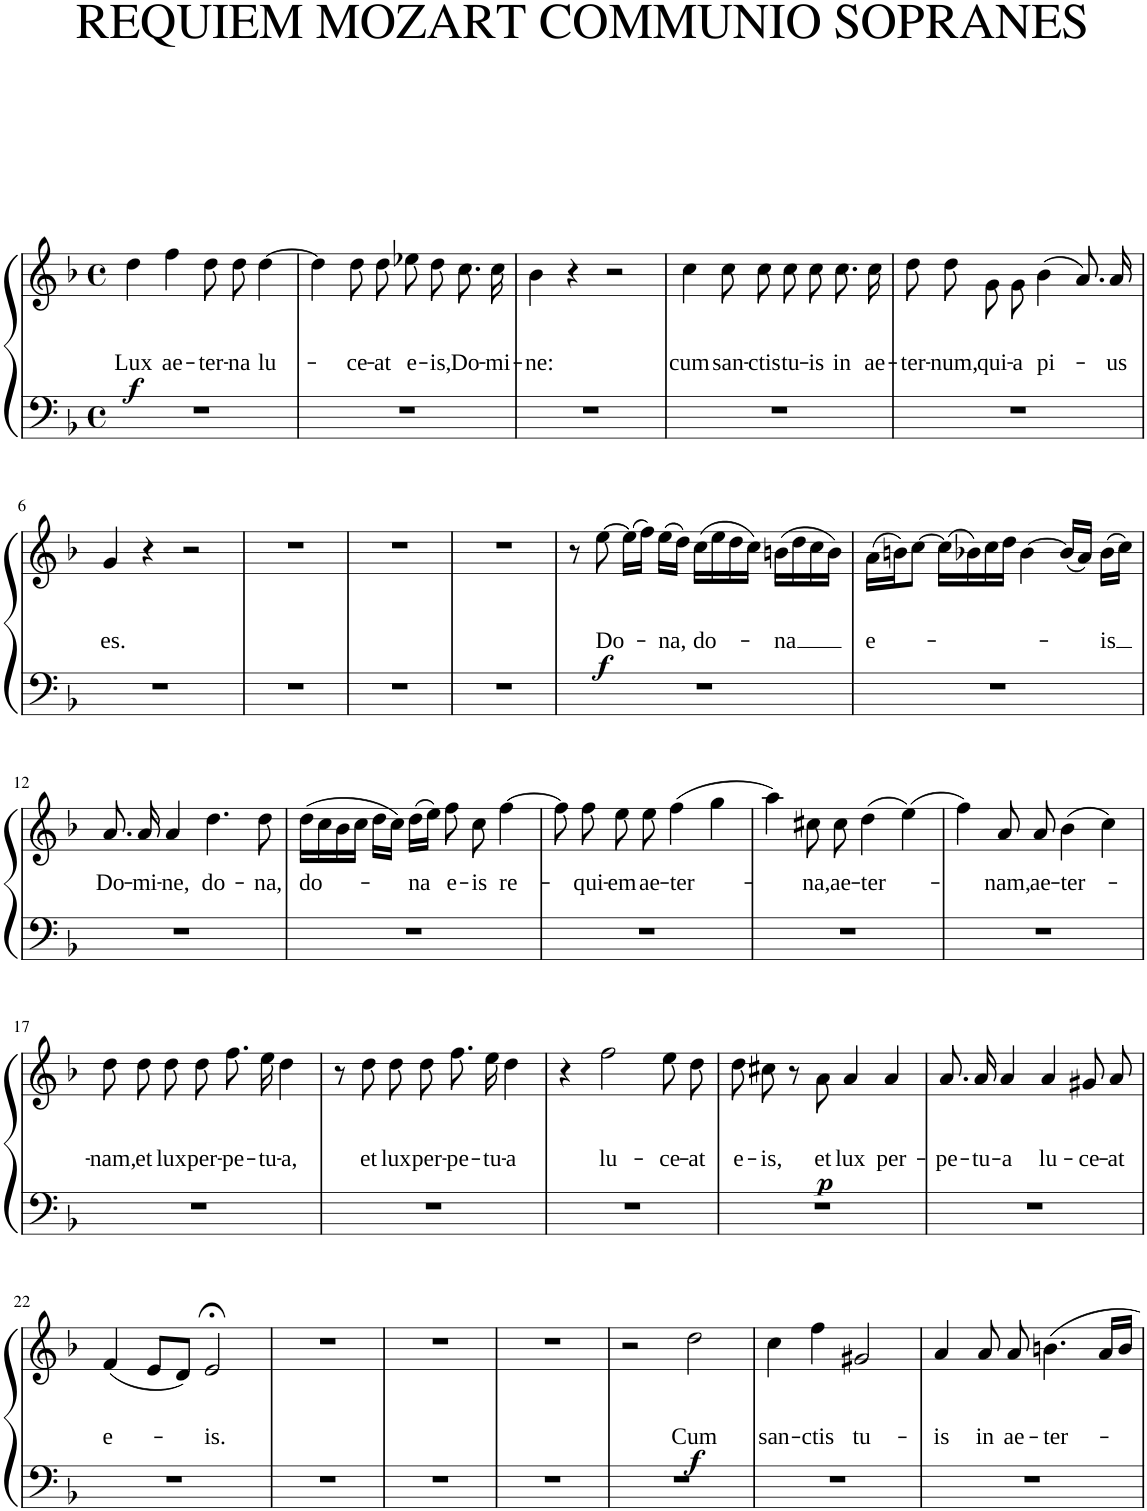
**kern	**kern	**text	**dynam
*part1	*part1	*part1	*part1
*staff2	*staff1	*staff1	*staff1/2
*I"Piano	*	*	*
*I'Pno.	*	*	*
*clefF4	*clefG2	*	*
*k[b-]	*k[b-]	*	*
*M4/4	*M4/4	*	*
*met(c)	*met(c)	*	*
=1	=1	=1	=1
!	!	!LO:LY:b	!LO:DY:b
1r	4dd\	Lux	f
!	!	!LO:LY:b	!
.	4ff\	ae-	.
!	!	!LO:LY:b	!
.	8dd\	-ter-	.
!	!	!LO:LY:b	!
.	8dd\	-na	.
!	!	!LO:LY:b	!
.	[4dd\	lu-	.
=2	=2	=2	=2
1r	4dd\]	.	.
!	!	!LO:LY:b	!
.	8dd\	-ce-	.
!	!	!LO:LY:b	!
.	8dd\	-at	.
!	!	!LO:LY:b	!
.	8ee-X\	e-	.
!	!	!LO:LY:b	!
.	8dd\	-is,	.
!	!	!LO:LY:b	!
.	8.cc\	Do-	.
!	!	!LO:LY:b	!
.	16cc\	-mi-	.
=3	=3	=3	=3
!	!	!LO:LY:b	!
1r	4b-\	-ne:	.
.	4r	.	.
.	2r	.	.
=4	=4	=4	=4
!	!	!LO:LY:b	!
1r	4cc\	cum	.
!	!	!LO:LY:b	!
.	8cc\	san-	.
!	!	!LO:LY:b	!
.	8cc\	-ctis	.
!	!	!LO:LY:b	!
.	8cc\	tu-	.
!	!	!LO:LY:b	!
.	8cc\	-is	.
!	!	!LO:LY:b	!
.	8.cc\	in	.
!	!	!LO:LY:b	!
.	16cc\	ae-	.
=5	=5	=5	=5
!	!	!LO:LY:b	!
1r	8dd\	-ter-	.
!	!	!LO:LY:b	!
.	8dd\	-num,	.
!	!	!LO:LY:b	!
.	8g\	qui-	.
!	!	!LO:LY:b	!
.	8g\	-a	.
!	!	!LO:LY:b	!
.	(4b-\	pi-	.
.	8.a/)	.	.
!	!	!LO:LY:b	!
.	16a/	-us	.
!!LO:LB:g=z
=6	=6	=6	=6
!	!	!LO:LY:b	!
1r	4g/	es.	.
.	4r	.	.
.	2r	.	.
=7	=7	=7	=7
1r	1r	.	.
=8	=8	=8	=8
1r	1r	.	.
=9	=9	=9	=9
1r	1r	.	.
=10	=10	=10	=10
1r	8r	.	.
!	!	!LO:LY:b	!LO:DY:b
.	[8ee\	Do-	f
.	(16ee\LL]	.	.
.	16ff\JJ)	.	.
!	!	!LO:LY:b	!
.	(16ee\LL	-na,	.
.	16dd\JJ)	.	.
!	!	!LO:LY:b	!
.	(16cc\LL	do-	.
.	16ee\	.	.
.	16dd\	.	.
.	16cc\JJ)	.	.
!	!	!LO:LY:b	!
.	(16bn\LL	-na	.
.	16dd\	.	.
.	16cc\	.	.
.	16b\JJ)	.	.
=11	=11	=11	=11
!	!	!LO:LY:b	!
1r	(16a\LL	e-	.
.	16bn\J)	.	.
.	[8cc\J	.	.
.	(16cc\LL]	.	.
.	16b-X\)	.	.
.	16cc\	.	.
.	16dd\JJ	.	.
.	[4b-\	.	.
.	(16b-/LL]	.	.
.	16a/JJ)	.	.
!	!	!LO:LY:b	!
.	(16b-\LL	-is	.
.	16cc\JJ)	.	.
!!LO:LB:g=z
=12	=12	=12	=12
!	!	!LO:LY:b	!
1r	8.a/	Do-	.
!	!	!LO:LY:b	!
.	16a/	-mi-	.
!	!	!LO:LY:b	!
.	4a/	-ne,	.
!	!	!LO:LY:b	!
.	4.dd\	do-	.
!	!	!LO:LY:b	!
.	8dd\	-na,	.
=13	=13	=13	=13
!	!	!LO:LY:b	!
1r	(16dd\LL	do-	.
.	16cc\	.	.
.	16b-\	.	.
.	16cc\JJ	.	.
.	16dd\LL	.	.
.	16cc\JJ)	.	.
!	!	!LO:LY:b	!
.	(16dd\LL	-na	.
.	16ee\JJ)	.	.
!	!	!LO:LY:b	!
.	8ff\	e-	.
!	!	!LO:LY:b	!
.	8cc\	-is	.
!	!	!LO:LY:b	!
.	[4ff\	re-	.
=14	=14	=14	=14
1r	8ff\]	.	.
!	!	!LO:LY:b	!
.	8ff\	-qui-	.
!	!	!LO:LY:b	!
.	8ee\	-em	.
!	!	!LO:LY:b	!
.	8ee\	ae-	.
!	!	!LO:LY:b	!
.	(4ff\	-ter-	.
.	4gg\	.	.
=15	=15	=15	=15
1r	4aa\)	.	.
!	!	!LO:LY:b	!
.	8cc#X\	-na,	.
!	!	!LO:LY:b	!
.	8cc#\	ae-	.
!	!	!LO:LY:b	!
.	(4dd\	-ter-	.
.	(4ee\)	.	.
=16	=16	=16	=16
1r	4ff\)	.	.
!	!	!LO:LY:b	!
.	8a/	-nam,	.
!	!	!LO:LY:b	!
.	8a/	ae-	.
!	!	!LO:LY:b	!
.	(4b-\	-ter-	.
.	4cc\)	.	.
!!LO:LB:g=z
=17	=17	=17	=17
!	!	!LO:LY:b	!
1r	8dd\	-nam,	.
!	!	!LO:LY:b	!
.	8dd\	et	.
!	!	!LO:LY:b	!
.	8dd\	lux	.
!	!	!LO:LY:b	!
.	8dd\	per-	.
!	!	!LO:LY:b	!
.	8.ff\	-pe-	.
!	!	!LO:LY:b	!
.	16ee\	-tu-	.
!	!	!LO:LY:b	!
.	4dd\	-a,	.
=18	=18	=18	=18
1r	8r	.	.
!	!	!LO:LY:b	!
.	8dd\	et	.
!	!	!LO:LY:b	!
.	8dd\	lux	.
!	!	!LO:LY:b	!
.	8dd\	per-	.
!	!	!LO:LY:b	!
.	8.ff\	-pe-	.
!	!	!LO:LY:b	!
.	16ee\	-tu-	.
!	!	!LO:LY:b	!
.	4dd\	-a	.
=19	=19	=19	=19
1r	4r	.	.
!	!	!LO:LY:b	!
.	2ff\	lu-	.
!	!	!LO:LY:b	!
.	8ee\	-ce-	.
!	!	!LO:LY:b	!
.	8dd\	-at	.
=20	=20	=20	=20
!	!	!LO:LY:b	!
1r	8dd\	e-	.
!	!	!LO:LY:b	!
.	8cc#X\	-is,	.
.	8r	.	.
!	!	!LO:LY:b	!LO:DY:b
.	8a\	et	p
!	!	!LO:LY:b	!
.	4a/	lux	.
!	!	!LO:LY:b	!
.	4a/	per-	.
=21	=21	=21	=21
!	!	!LO:LY:b	!
1r	8.a/	-pe-	.
!	!	!LO:LY:b	!
.	16a/	-tu-	.
!	!	!LO:LY:b	!
.	4a/	-a	.
!	!	!LO:LY:b	!
.	4a/	lu-	.
!	!	!LO:LY:b	!
.	8g#X/	-ce-	.
!	!	!LO:LY:b	!
.	8a/	-at	.
!!LO:LB:g=z
=22	=22	=22	=22
!	!	!LO:LY:b	!
1r	(4f/	e-	.
.	8e/L	.	.
.	8d/J)	.	.
!	!	!LO:LY:b	!
.	2e;</	-is.	.
=23	=23	=23	=23
1r	1r	.	.
=24	=24	=24	=24
1r	1r	.	.
=25	=25	=25	=25
1r	1r	.	.
=26	=26	=26	=26
1r	2r	.	.
!	!	!LO:LY:b	!LO:DY:b
.	2dd\	Cum	f
=27	=27	=27	=27
!	!	!LO:LY:b	!
1r	4cc\	san-	.
!	!	!LO:LY:b	!
.	4ff\	-ctis	.
!	!	!LO:LY:b	!
.	2g#X/	tu-	.
=28	=28	=28	=28
!	!	!LO:LY:b	!
1r	4a/	-is	.
!	!	!LO:LY:b	!
.	8a/	in	.
!	!	!LO:LY:b	!
.	8a/	ae-	.
!	!	!LO:LY:b	!
.	4.bn\	-ter-	.
.	16a/LL	.	.
.	16b/JJ	.	.
=	=	=	=
*-	*-	*-	*-
